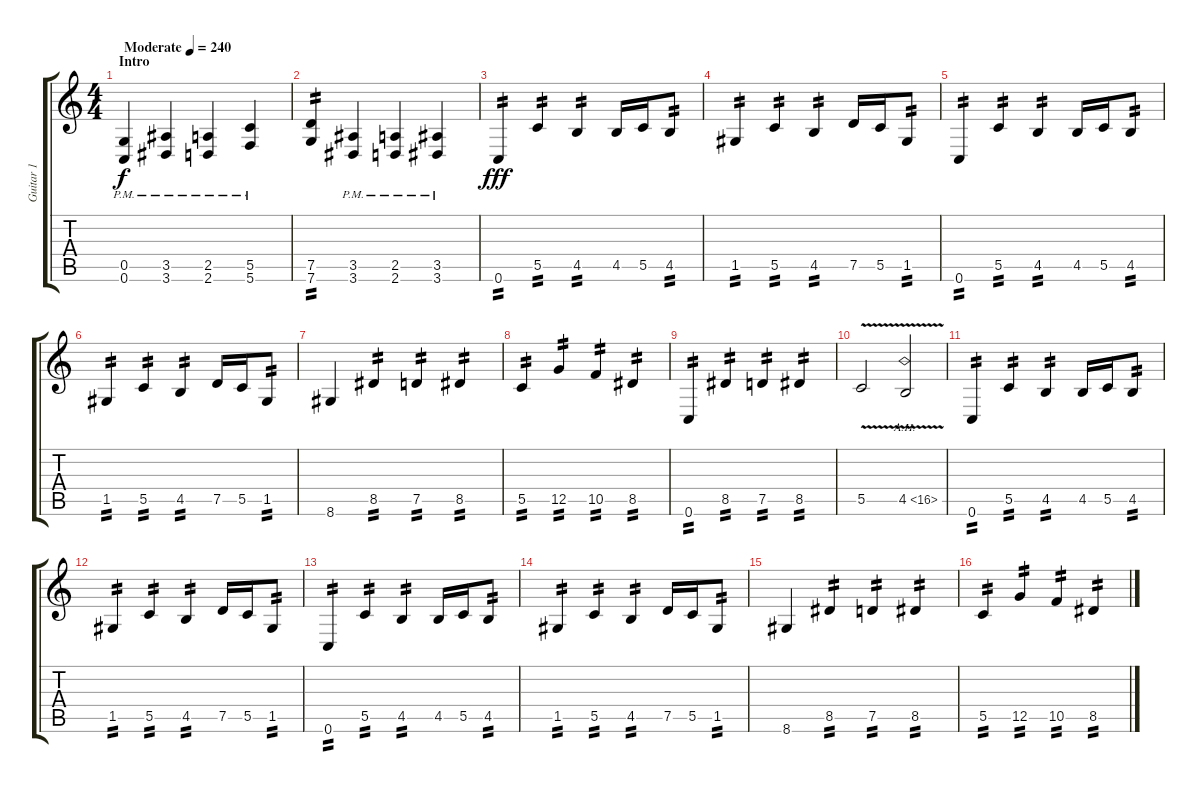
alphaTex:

\track ("Guitar 1" "Guitar 1") {instrument distortionguitar}
\staff {score tabs}
\tuning (D4 A3 F3 C3 G2 C2) {hide}
\ts (4 4)
\section ("" "Intro")
\tempo (240 "Moderate")
\clef g2
\ks c
(0.5{pm} 0.6{pm}).4{dy f instrument distortionguitar} (3.5{pm} 3.6{pm}).4 (2.5{pm} 2.6{pm}).4 (5.5{pm} 5.6{pm}).4 |
(7.5 7.6).4{tp 2} (3.5{pm} 3.6{pm}).4 (2.5{pm} 2.6{pm}).4 (3.5{pm} 3.6{pm}).4 |
0.6.4{tp 2 dy fff} 5.5.4{tp 2} 4.5.4{tp 2} 4.5.16 5.5.16 4.5.8{tp 2} |
1.5.4{tp 2} 5.5.4{tp 2} 4.5.4{tp 2} 7.5.16 5.5.16 1.5.8{tp 2} |
0.6.4{tp 2} 5.5.4{tp 2} 4.5.4{tp 2} 4.5.16 5.5.16 4.5.8{tp 2} |
1.5.4{tp 2} 5.5.4{tp 2} 4.5.4{tp 2} 7.5.16 5.5.16 1.5.8{tp 2} |
8.6.4 8.5.4{tp 2} 7.5.4{tp 2} 8.5.4{tp 2} |
5.5.4{tp 2} 12.5.4{tp 2} 10.5.4{tp 2} 8.5.4{tp 2} |
0.6.4{tp 2} 8.5.4{tp 2} 7.5.4{tp 2} 8.5.4{tp 2} |
5.5{v}.2 4.5{ah 12 v}.2 |
0.6.4{tp 2} 5.5.4{tp 2} 4.5.4{tp 2} 4.5.16 5.5.16 4.5.8{tp 2} |
1.5.4{tp 2} 5.5.4{tp 2} 4.5.4{tp 2} 7.5.16 5.5.16 1.5.8{tp 2} |
0.6.4{tp 2} 5.5.4{tp 2} 4.5.4{tp 2} 4.5.16 5.5.16 4.5.8{tp 2} |
1.5.4{tp 2} 5.5.4{tp 2} 4.5.4{tp 2} 7.5.16 5.5.16 1.5.8{tp 2} |
8.6.4 8.5.4{tp 2} 7.5.4{tp 2} 8.5.4{tp 2} |
5.5.4{tp 2} 12.5.4{tp 2} 10.5.4{tp 2} 8.5.4{tp 2}
